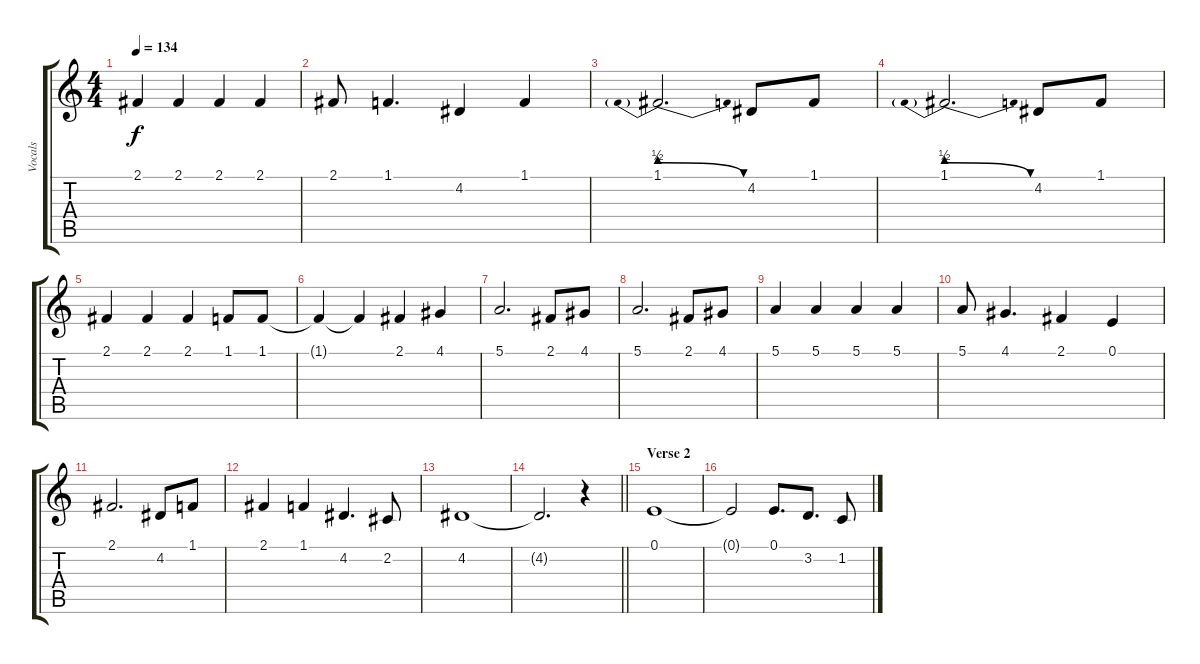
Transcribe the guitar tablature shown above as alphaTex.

\track ("Vocals" "Vocals") {instrument flute}
\staff {score tabs}
\tuning (E4 B3 G3 D3 A2 E2) {hide}
\ts (4 4)
\tempo 134
\clef g2
\ks c
2.1.4{dy f} 2.1.4 2.1.4 2.1.4 |
2.1.8 1.1.4{d} 4.2.4 1.1.4 |
1.1{be (prebendrelease 0 2 60 0)}.2{d} 4.2.8 1.1.8 |
1.1{be (prebendrelease 0 2 60 0)}.2{d} 4.2.8 1.1.8 |
2.1.4 2.1.4 2.1.4 1.1.8 1.1.8 |
1.1{t}.4 1.1{t}.4 2.1.4 4.1.4 |
5.1.2{d} 2.1.8 4.1.8 |
5.1.2{d} 2.1.8 4.1.8 |
5.1.4 5.1.4 5.1.4 5.1.4 |
5.1.8 4.1.4{d} 2.1.4 0.1.4 |
2.1.2{d} 4.2.8 1.1.8 |
2.1.4 1.1.4 4.2.4{d} 2.2.8 |
4.2.1 |
\barLineRight lightlight
4.2{t}.2{d} r.4 |
\section ("" "Verse 2")
0.1.1 |
0.1{t}.2 0.1.8{d} 3.2.8{d} 1.2.8
